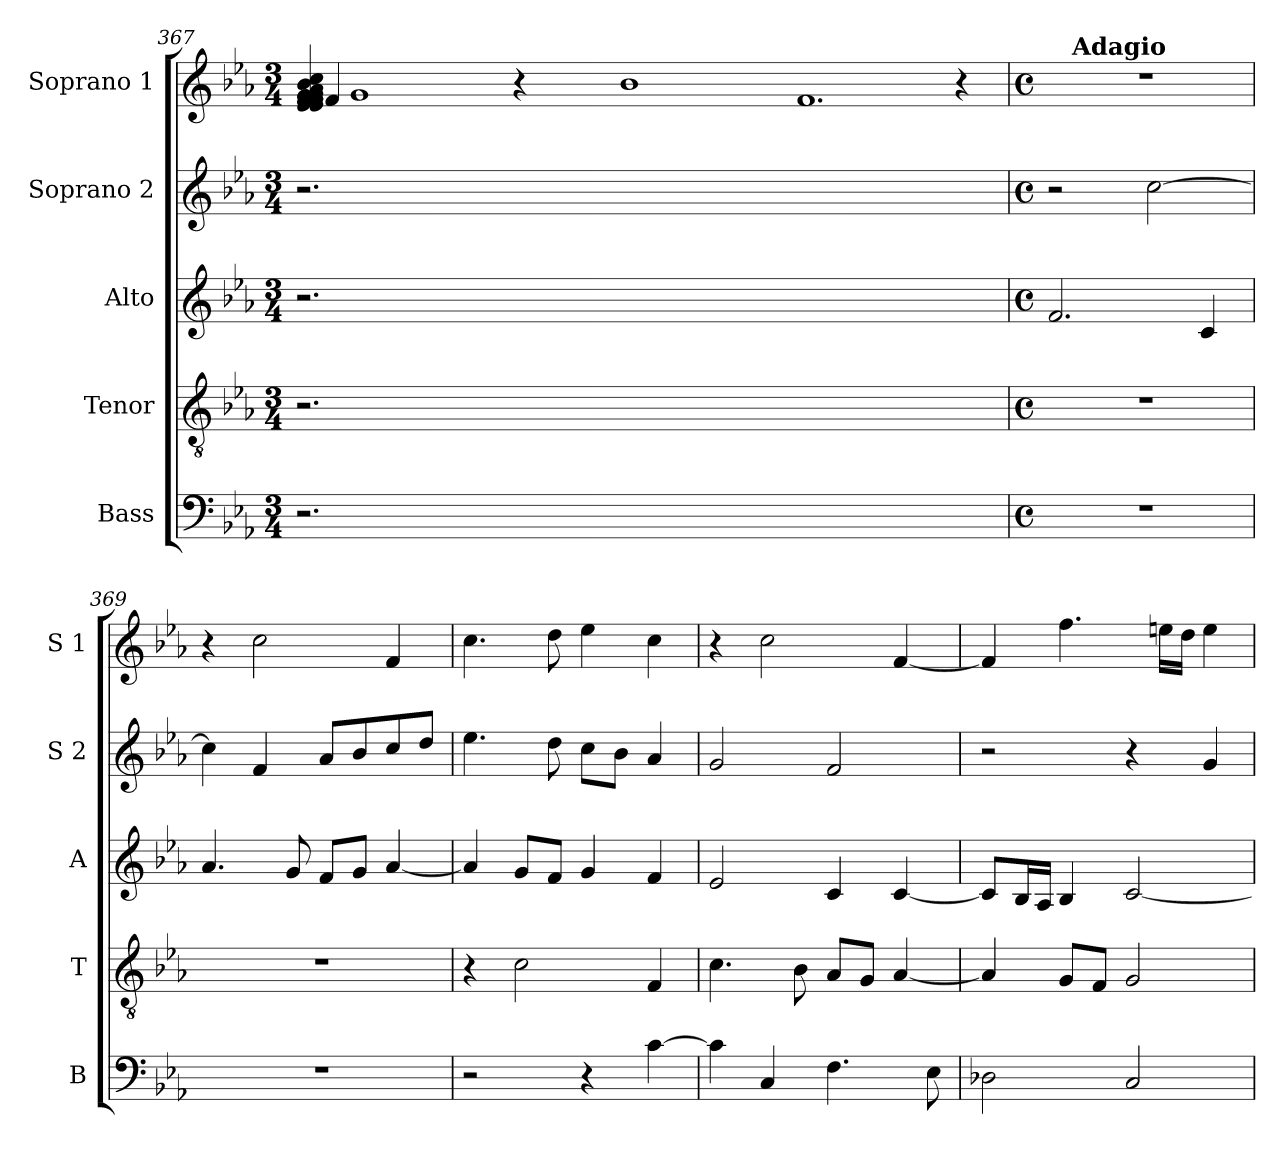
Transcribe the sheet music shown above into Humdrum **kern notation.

**kern	**kern	**kern	**kern	**kern
*part5	*part4	*part3	*part2	*part1
*staff5	*staff4	*staff3	*staff2	*staff1
*I"Bass	*I"Tenor	*I"Alto	*I"Soprano 2	*I"Soprano 1
*I'B	*I'T	*I'A	*I'S 2	*I'S 1
!!LO:LB:g=z
*clefF4	*clefGv2	*clefG2	*clefG2	*clefG2
*k[b-e-a-]	*k[b-e-a-]	*k[b-e-a-]	*k[b-e-a-]	*k[b-e-a-]
*E-:	*E-:	*E-:	*E-:	*E-:
*M3/4	*M3/4	*M3/4	*M3/4	*M3/4
=367	=367	=367	=367	=367
*	*	*	*	*^
2.r	2.r	2.r	2.r	4e-/ 4e-/ 4f/ 4f/ 4f/ 4f/ 4g/ 4g/ 4g/ 4a-/ 4b-/ 4cc/	4f/
.	.	.	.	1g	1ryy
00ryy	00ryy	00ryy	00ryy	.	.
.	.	.	.	4r	2%7ryy
.	.	.	.	4ryy	.
.	.	.	.	1b-	.
.	.	.	.	4ryy	.
.	.	.	.	1.f	.
.	.	.	.	4r	.
!!LO:LB:g=z	!!
=368	=368	=368	=368	=368	=368
*M4/4	*M4/4	*M4/4	*M4/4	*M4/4	*
*met(c)	*met(c)	*met(c)	*met(c)	*met(c)	*
1r	1r	2.f/	2r	1r	16ryy
!	!	!	!	!	!LO:TX:a:B:t=Adagio
.	.	.	.	.	2...ryy
.	.	.	[>2cc\	.	.
.	.	4c/	.	.	.
*	*	*	*	*v	*v
=369	=369	=369	=369	=369
1r	1r	4.a-/	4cc\]	4r
.	.	.	4f/	2cc\
.	.	8g/	.	.
.	.	8f/L	8a-/L	.
.	.	8g/J	8b-/	.
.	.	[<4a-/	8cc/	4f/
.	.	.	8dd/J	.
=370	=370	=370	=370	=370
2r	4r	4a-/]	4.ee-\	4.cc\
.	2c\	8g/L	.	.
.	.	8f/J	8dd\	8dd\
4r	.	4g/	8cc\L	4ee-\
.	.	.	8b-\J	.
[>4c\	4F/	4f/	4a-/	4cc\
=371	=371	=371	=371	=371
4c\]	4.c\	2e-/	2g/	4r
4C/	.	.	.	2cc\
.	8B-\	.	.	.
4.F\	8A-/L	4c/	2f/	.
.	8G/J	.	.	.
.	[<4A-/	[<4c/	.	[<4f/
8E-\	.	.	.	.
!!LO:LB:g=z
=372	=372	=372	=372	=372
2D-X\	4A-/]	8c/L]	2r	4f/]
.	.	16B-/L	.	.
.	.	16A-/JJ	.	.
.	8G/L	4B-/	.	4.ff\
.	8F/J	.	.	.
2C/	2G/	[<2c/	4r	.
.	.	.	.	16een\LL
.	.	.	.	16dd\JJ
.	.	.	4g/	4ee\
=	=	=	=	=
*-	*-	*-	*-	*-
